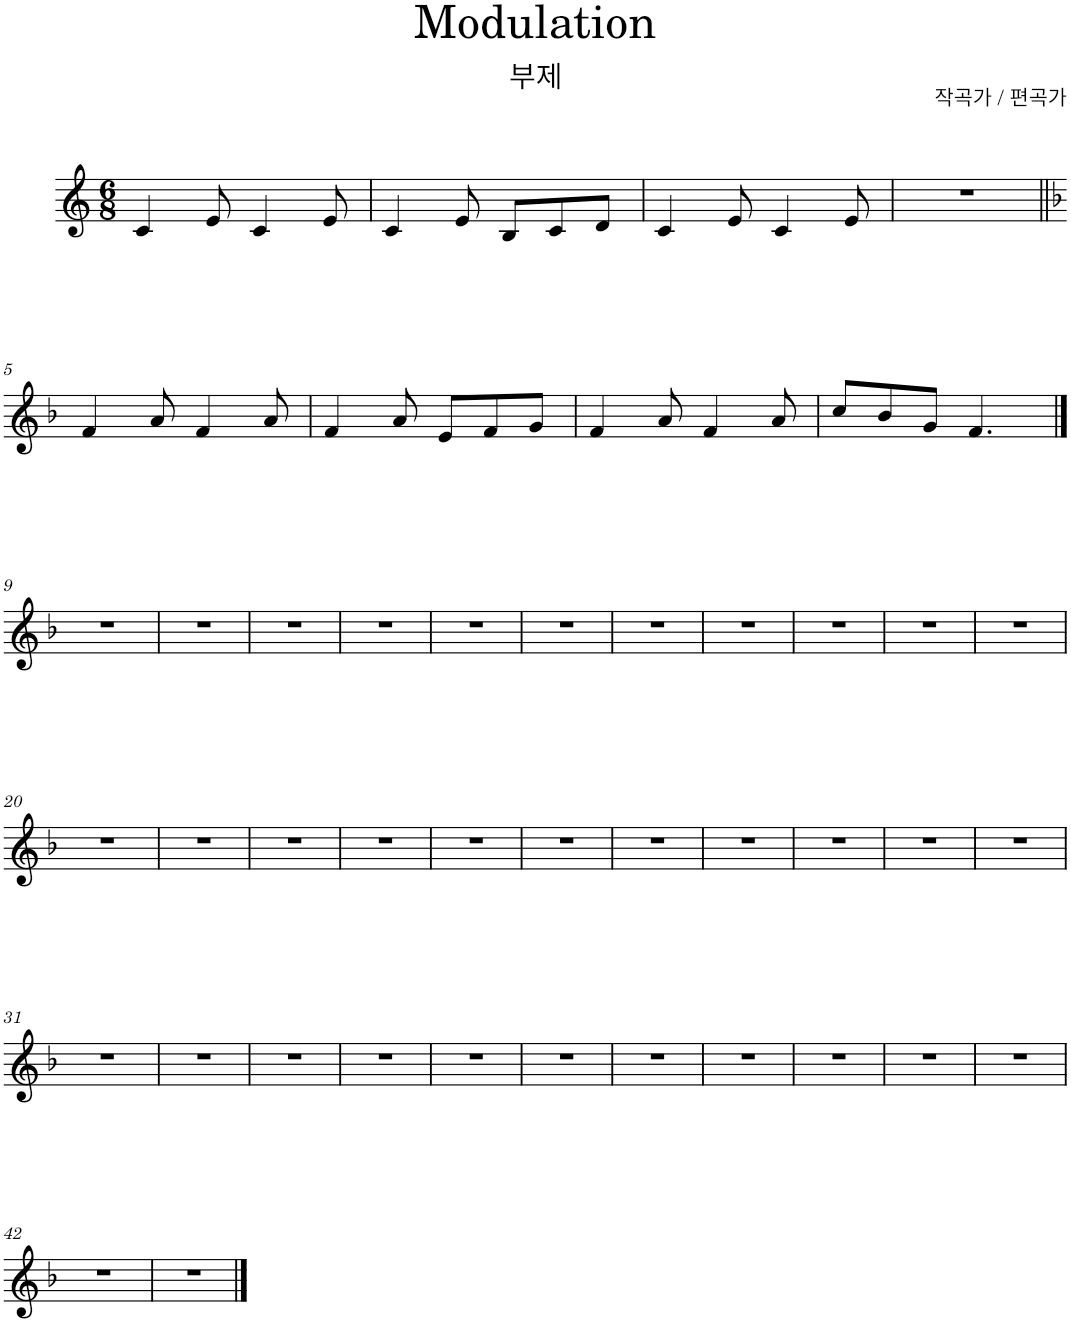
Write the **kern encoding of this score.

**kern
*part1
*staff1
*I"Piano
*I'Pno.
*clefG2
*k[]
*M6/8
=1
4c/
8e/
4c/
8e/
=2
4c/
8e/
8B/L
8c/
8d/J
=3
4c/
8e/
4c/
8e/
=4
2.r
!!LO:LB:g=z
=5||
*k[b-]
4f/
8a/
4f/
8a/
=6
4f/
8a/
8e/L
8f/
8g/J
=7
4f/
8a/
4f/
8a/
=8
8cc/L
8b-/
8g/J
4.f/
!!LO:LB:g=z
==9
2.r
=10
2.r
=11
2.r
=12
2.r
=13
2.r
=14
2.r
=15
2.r
=16
2.r
=17
2.r
=18
2.r
=19
2.r
!!LO:LB:g=z
=20
2.r
=21
2.r
=22
2.r
=23
2.r
=24
2.r
=25
2.r
=26
2.r
=27
2.r
=28
2.r
=29
2.r
=30
2.r
!!LO:LB:g=z
=31
2.r
=32
2.r
=33
2.r
=34
2.r
=35
2.r
=36
2.r
=37
2.r
=38
2.r
=39
2.r
=40
2.r
=41
2.r
!!LO:LB:g=z
=42
2.r
=43
2.r
==
*-
